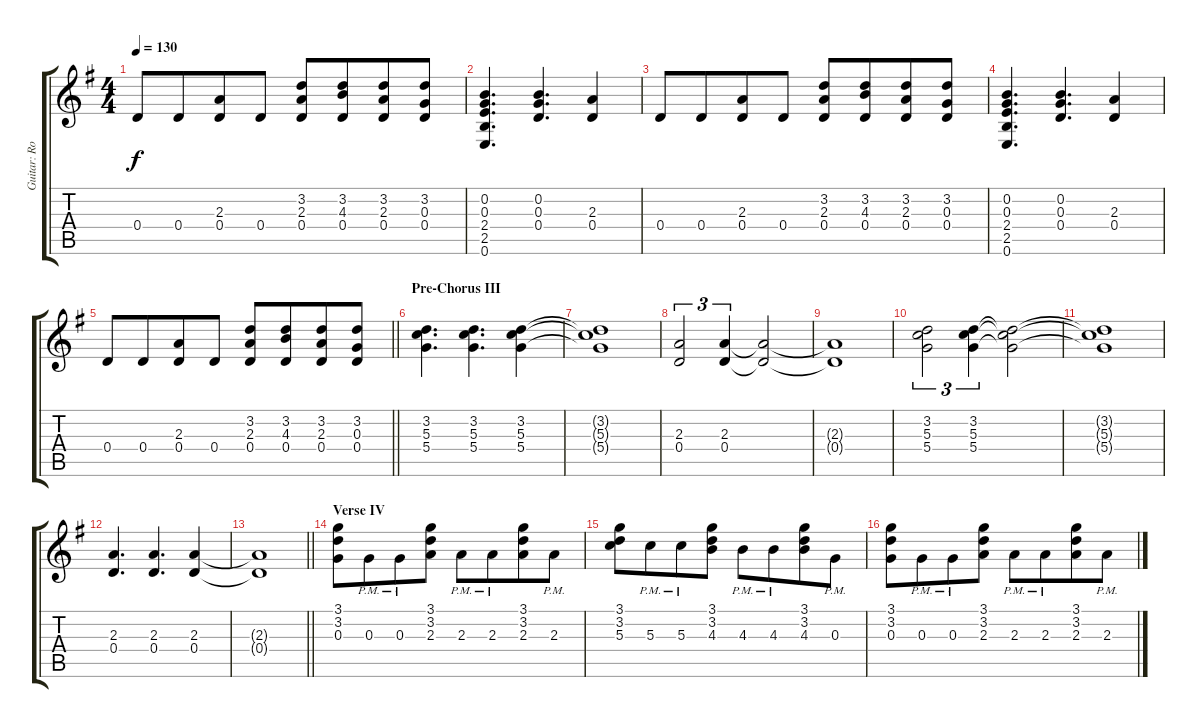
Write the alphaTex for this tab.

\track ("Guitar: Robbin" "Guitar: Ro") {instrument distortionguitar}
\staff {score tabs}
\tuning (E4 B3 G3 D3 A2 E2) {hide}
\ts (4 4)
\tempo 130
\clef g2
\ks g
0.4.8{dy f} 0.4.8{beam merge} (2.3 0.4).8 0.4.8 (3.2 2.3 0.4).8 (3.2 4.3 0.4).8{beam merge} (3.2 2.3 0.4).8 (3.2 0.3 0.4).8 |
(0.2 0.3 2.4 2.5 0.6).4{d} (0.2 0.3 0.4).4{d} (2.3 0.4).4 |
0.4.8 0.4.8{beam merge} (2.3 0.4).8 0.4.8 (3.2 2.3 0.4).8 (3.2 4.3 0.4).8{beam merge} (3.2 2.3 0.4).8 (3.2 0.3 0.4).8 |
(0.2 0.3 2.4 2.5 0.6).4{d} (0.2 0.3 0.4).4{d} (2.3 0.4).4 |
\barLineRight lightlight
0.4.8 0.4.8{beam merge} (2.3 0.4).8 0.4.8 (3.2 2.3 0.4).8 (3.2 4.3 0.4).8{beam merge} (3.2 2.3 0.4).8 (3.2 0.3 0.4).8 |
\section ("" "Pre-Chorus III")
(3.2 5.3 5.4).4{d} (3.2 5.3 5.4).4{d} (3.2 5.3 5.4).4 |
(3.2{t} 5.3{t} 5.4{t}).1 |
(2.3 0.4).2{tu (3 2)} (2.3 0.4).4{tu (3 2)} (2.3{t} 0.4{t}).2 |
(2.3{t} 0.4{t}).1 |
(3.2 5.3 5.4).2{tu (3 2)} (3.2 5.3 5.4).4{tu (3 2)} (3.2{t} 5.3{t} 5.4{t}).2 |
(3.2{t} 5.3{t} 5.4{t}).1 |
(2.3 0.4).4{d} (2.3 0.4).4{d} (2.3 0.4).4 |
\barLineRight lightlight
(2.3{t} 0.4{t}).1 |
\section ("" "Verse IV")
(3.1 3.2 0.3).8 0.3{pm}.8{beam merge} 0.3{pm}.8 (3.1 3.2 2.3).8 2.3{pm}.8 2.3{pm}.8{beam merge} (3.1 3.2 2.3).8 2.3{pm}.8 |
(3.1 3.2 5.3).8 5.3{pm}.8{beam merge} 5.3{pm}.8 (3.1 3.2 4.3).8 4.3{pm}.8 4.3{pm}.8{beam merge} (3.1 3.2 4.3).8 0.3{pm}.8 |
(3.1 3.2 0.3).8 0.3{pm}.8{beam merge} 0.3{pm}.8 (3.1 3.2 2.3).8 2.3{pm}.8 2.3{pm}.8{beam merge} (3.1 3.2 2.3).8 2.3{pm}.8
